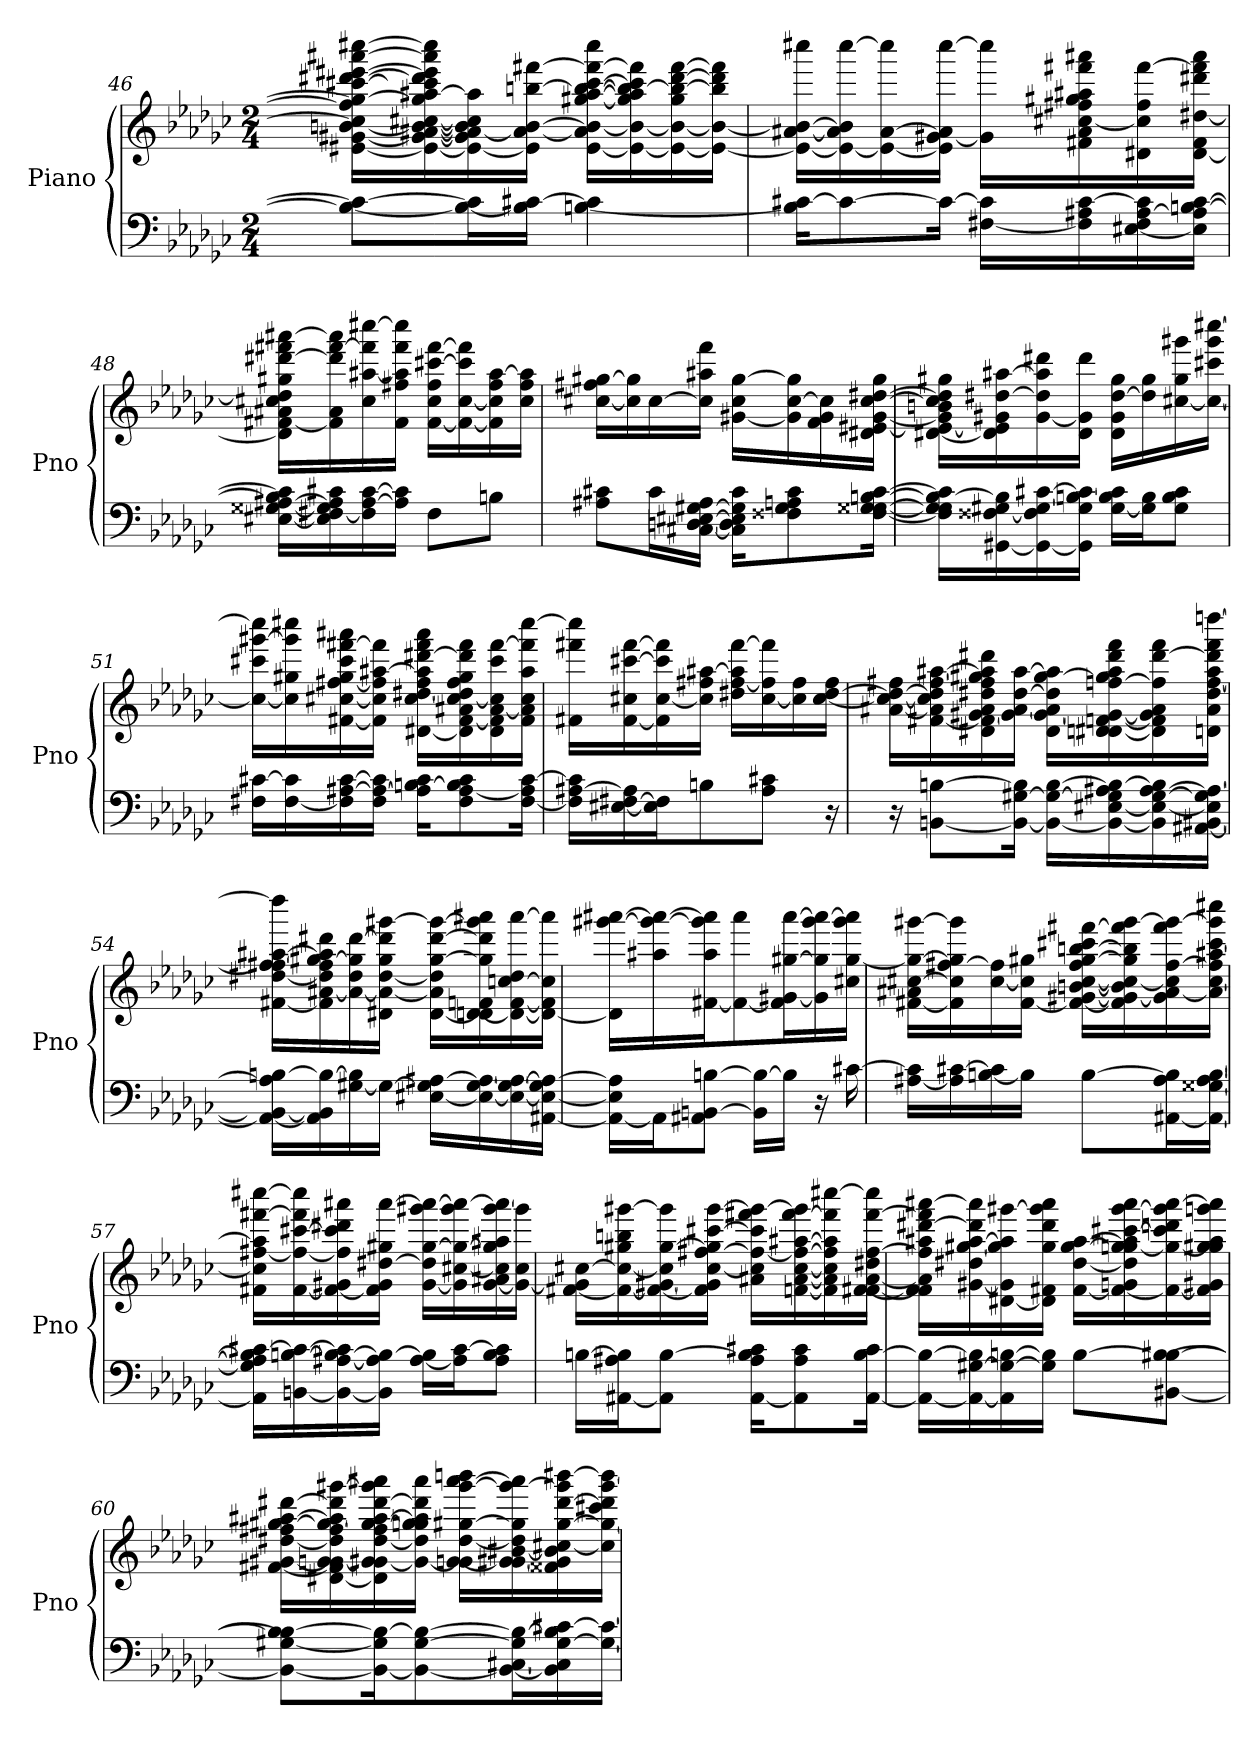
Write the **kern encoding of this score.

**kern	**kern
*part1	*part1
*staff2	*staff1
*I"Piano	*
*I'Pno	*
!!LO:LB:g=z
*clefF4	*clefG2
*k[b-e-a-d-g-c-]	*k[b-e-a-d-g-c-]
*M2/4	*M2/4
=46	=46
8B\_ 8c#\_L	[16e#X\ [16g#X\ [16bn\ 16cc#\] 16ff\] 16gg#\_ [16ccc#X\ [16ddd#X\ [16eee#X\ [16aaa#X\ [16cccc#X\LL
.	16e#\_ 16g#\_ [16a#X\ 16b\_ [16cc#X\ 16gg#\] [16aa#X\ 16ccc#\] 16ddd#\] 16eee#\] 16aaa#\] 16cccc#\]
16B\_ 16c#\]L	16e#\_ 16g#\] 16a#\_ 16b\] 16cc#\] 16aa#\]
16B\] [16c#X\JJ	16e#\] 16a#\_ [16b\ [16bbn\ [16fff#X\JJ
[4Bn\ 4c#\]	[16e#\ 16a#\] 16b\_ [16gg#X\ [16aa#\ 16bb\_ [16ccc#\ 16fff#\_ 16cccc#\LL
.	16e#\_ 16b\_ 16gg#\] 16aa#\] 16bb\_ 16ccc#\] 16fff#\]
.	16e#\_ 16b\_ 16gg#\ 16bb\_ [16ddd#\ [16fff#\
.	16e#\_ 16b\_ 16bb\] 16ddd#\] 16fff#\]JJ
=47	=47
16B\] [16c#X\KL	16e#\_ [16a#X\ 16b\_ 16cccc#X\LL
8c#\_	16e#\_ 16a#\] 16b\] [16cccc#\
.	16e#\_ [16a#\ 16cccc#\]
16c#\Jk_	16e#\] [16g#X\ 16a#\] [16cccc#\JJ
[16F#X\ 16c#\]LL	16g#\] 16cccc#\]LL
16F#\] 16A#X\ [16c#\	16f#X\ 16a#\ [16cc#X\ 16ff#X\ 16gg#X\ 16aa#X\ 16fff#X\ 16aaa#X\
[16E#X\ 16F#\ [16A#\ 16c#\]	16d#X\ 16cc#\] 16ff#\ [16fff#\
16E#\] 16A#\] [16Bn\ [16c#\JJ	[16d#\ 16f#\ [16dd#X\ 16ddd#X\ 16fff#\] 16aaa#\JJ
!!LO:PB:g=z
=48	=48
[16E#X\ [16G##X\ [16A#X\ 16B\] 16c#\]LL	16d#\] [16f#X\ 16a#X\ 16cc#X\ 16dd#\] 16gg#X\ [16ddd#X\ 16fff#X\ [16aaa#X\LL
16E#\] [16F#X\ 16G##\] 16A#\] 16c#X\	16f#\] 16a#\ 16ddd#\] [16fff#\ 16aaa#\]
16F#\] [16A#\ [16c#\	16cc#\ [16aa#X\ 16fff#\] [16cccc#X\
16A#\] 16c#\]JJ	16f#\ 16ff#X\ 16aa#\] 16fff#\ 16cccc#\]JJ
8F#\L	[16f#\ 16cc#\ 16ff#\ [16ccc#X\ [16fff#\LL
.	16f#\_ [16cc#\ 16ccc#\] 16fff#\]
8Bn\J	16f#\] 16cc#\] 16ff#\ [16aa#\
.	16cc#\ 16ff#\ 16aa#\]JJ
=49	=49
8A#X\ 8c#X\L	[16cc#X\ 16ff#X\ [16gg#X\LL
.	16cc#\] 16gg#\]
16c#\L	[16cc#\
[16C#X\ [16Dn\ [16E#X\ [16G#X\ 16A#\JJ	16cc#\] 16aa#X\ 16fff\JJ
16C#\] 16D\] 16E#\] 16G#\] 16c#\KL	[16g#X\ 16cc#\ [16gg#\LL
8F##X\ 8G#\ 8An\ 8c#\	16g#\] [16cc#\ 16gg#\]
.	16f\ 16g#\ 16cc#\]
[16F##\ [16G#\ [16G##X\ [16Bn\ [16c#\Jk	16d#X\ [16e#X\ [16g#\ [16cc#\ [16dd#X\ 16gg#\JJ
!!LO:LB:g=z
=50	=50
16F##\] 16G#\] 16G##\] 16B\_ 16c#\]LL	[16d#X\ 16e#\_ 16g#\] 16bn\ 16cc#\] 16dd#\] 16gg#X\LL
[16GG#X\ [16F##X\ 16G#X\ 16B\]	16d#\] 16e#\] 16g#X\ [16dd#X\ [16aa#X\
16GG#\_ 16F##\] [16G#\ [16c#X\	[16g#\ 16dd#\] 16aa#\] 16ddd#X\
16GG#\] 16G#\] [16Bn\ 16c#\]JJ	16d#\ 16g#\] 16ddd#\JJ
[16G#\ 16B\] 16c#\LL	16d#\ 16g#\ [16dd#\ 16gg#\LL
16G#\] 16B\J	16dd#\] 16gg#\
8G#\ 8B\ 8c#\J	[16cc#X\ 16gg#\ 16ggg#X\
.	16cc#\_ 16ccc#X\ 16ggg#\ [16cccc#X\JJ
=51	=51
16F#X\ [16c#X\LL	16cc#\_ 16ccc#X\ [16ggg#X\ 16cccc#\]LL
[16F#\ 16c#\]	16cc#\] 16gg#X\ 16ggg#\] 16cccc#X\
16F#\] [16A#X\ [16c#\	[16f#X\ [16cc#X\ [16ff#X\ 16gg#\ 16ccc#\ [16fff#X\ 16aaa#X\
16F#\ 16A#\_ 16c#\]JJ	16f#\] 16cc#\] 16ff#\] [16aa#X\ 16fff#\]JJ
16A#\] [16Bn\ 16c#\KL	[16d#X\ 16cc#\ [16dd#X\ 16ff#\ 16aa#\] [16ddd#X\ 16fff#\ 16aaa#\LL
8F#\ [8A#\ 8B\] 8c#\	16d#\] [16f#\ 16a#X\ [16cc#\ 16dd#\] 16ff#\ 16gg#\ 16ddd#\] 16fff#\
.	16d#\ 16f#\] [16a#\ 16cc#\] 16ccc#\ [16fff#\
[16F#\ 16A#\] [16c#\Jk	16f#\ 16a#\] 16cc#\ 16aa#\ 16fff#\] [16cccc#\JJ
!!LO:LB:g=z
=52	=52
16F#\] [16A#X\ 16c#\]LL	16f#X\ 16fff#X\ 16cccc#\]LL
[16E#X\ [16F#X\ 16A#\]	[16f#\ 16cc#X\ [16ccc#X\ [16fff#\
16E#\] 16F#\]J	16f#\] [16cc#\ 16ccc#\] 16fff#\]
8Bn\	16cc#\] 16ff#X\ [16aa#X\JJ
.	16dd#X\ [16ff#\ 16aa#\] [16fff#\LL
8A#\ 8c#X\J	[16cc#\ 16ff#\] 16fff#\]
.	16cc#\] 16ff#\
16r	[16cc#\ [16dd#\ 16ff#\JJ
=53	=53
16r	[16a#X\ 16cc#\_ 16dd#\_ 16ff#X\LL
[8BBn\ [8Bn\L	[16f#X\ 16a#\] 16cc#\] 16dd#\] [16ff#\ [16aa#X\
.	16d#X\ 16f#\] [16g#X\ 16a#\ 16dd#X\ 16ff#\] 16gg#X\ 16aa#\] 16ddd#X\
16BB\_ [16G#X\ 16B\]Jk	16g#\] [16a#\ [16dd#\ [16aa#\JJ
16BB\_ 16G#\_ [16B\LL	16d#\ [16g#\ 16a#\] 16dd#\] [16gg#\ 16aa#\]LL
16BB\_ [16E#X\ 16G#\] 16A#X\ 16B\_	16dn\ [16d#X\ [16fn\ 16g#\_ [16ffn\ 16gg#\] 16aa#\ 16ddd#\ 16fff\
16BB\] 16E#\_ [16G#\ [16A#\ 16B\]	16d#\] 16f\] 16g#\] 16a#\ 16ff\] [16ddd#\ 16fff\
[16AA#X\ [16BB#X\ 16E#\] 16G#\] 16A#\_JJ	16dn\ 16a#\ 16dd#\ [16ff\ 16aa#\ 16ddd#\] 16fff\ [16ddddn\JJ
!!LO:LB:g=z
=54	=54
16AA#\_ 16BB#\_ 16A#\] [16Bn\LL	[16f#X\ [16dd#X\ 16ff\] [16ff#X\ [16aa#X\ 16dddd\]LL
16AA#\] 16BB#\] 16B\_	16f#\] [16a#X\ 16dd#\] 16ff#\] [16gg#X\ 16aa#\] 16ddd#X\
[16G#X\ 16B\]	16a#\_ 16dd#\ 16gg#\] [16ddd#\
16G#\JJ_	16d#X\ 16a#\_ [16dd#\ 16gg#\ 16ddd#\] [16ggg#X\JJ
[16E#X\ 16G#\] [16A#X\LL	[16d#\ 16a#\] 16dd#\] [16gg#\ [16ddd#\ 16ggg#\_LL
16E#\_ [16G#\ 16A#\]	[16dn\ 16d#\] 16fn\ 16gg#\] 16ddd#\] 16ggg#\] 16aaa#X\
16E#\_ 16G#\_ [16A#\	16d\_ [16f\ [16ccn\ 16dd#\ [16aaa#\
[16AA#X\ 16E#\_ 16G#\] 16A#\_JJ	16d\_ 16f\] 16cc\] 16aaa#\]JJ
=55	=55
16AA#\_ 16E#\] 16A#\]LL	16d\] [16ggg#X\ [16aaa#X\LL
16AA#\J]	16aa#X\ 16ggg#\_ 16aaa#\_
8AA#X\ [8BBn\ [8Bn\J	[16f#X\ 16aa#\ 16ggg#\] 16aaa#\]J
.	8f#\_ 8aaa#\
16BB\] 16B\_LL	.
16B\JJ]	16f#\] [16g#X\ [16gg#X\ [16aaa#\L
16r	16g#\] 16gg#\] 16ggg#\ 16aaa#\_
[16c#X\	16cc#X\ [16gg#\ 16ggg#\ 16aaa#\]JJ
!!LO:LB:g=z
=56	=56
[16A#X\ 16c#\]LL	[16f#X\ 16a#X\ [16cc#X\ 16gg#\_ [16ggg#X\LL
16A#\] [16c#X\	16f#\] 16cc#\] [16ff#X\ 16gg#\] 16ggg#\]
[16Bn\ 16c#\]	[16cc#\ 16ff#\]
16B\JJ]	[16f#\ 16cc#\] 16gg#X\JJ
[8B\L	16f#\_ [16g#X\ [16bn\ [16cc#\ 16ff#\ [16gg#\ [16bbn\ 16ccc#X\ [16fff#X\LL
.	16f#\] 16g#\_ 16b\] 16cc#\_ 16gg#\] 16bb\] 16fff#\] [16ggg#\
[16AA#X\ 16A#\ 16B\]L	16g#\] [16a#\ 16cc#\] [16ff#\ 16fff#\ 16ggg#\_
16AA#\_ [16G##X\ [16A#\ [16B\JJ	16a#\] [16cc#\ 16ff#\] [16aa#X\ 16ccc#\ 16ggg#\] 16cccc#X\JJ
=57	=57
16AA#\] 16G##\] 16A#\] 16B\] [16c#X\LL	16f#X\ 16cc#\] [16ff#X\ 16aa#\] [16fff#X\ [16cccc#X\LL
[16BBn\ [16Bn\ 16c#\_	[16f#\ 16ff#\_ [16ccc#X\ 16fff#\] 16cccc#\]
16BB\_ [16A#X\ 16B\_ 16c#\]	16f#\_ 16g#X\ 16ff#\] 16ccc#\] 16ddd#X\ 16aaa#X\
16BB\] 16A#\] 16B\_JJ	16f#\] 16g#\ [16dd#X\ 16gg#X\ [16aaa#\JJ
[16A#\ 16B\]LL	[16g#\ 16dd#\] [16gg#\ 16ggg#X\ 16aaa#\_LL
16A#\] [16c#\J	16g#\] [16cc#X\ 16gg#\_ 16ggg#\ 16aaa#\_
8A#\ 8B\ 8c#\]J	[16g#\ 16a#X\ 16cc#\] 16gg#\] 16aa#X\ [16ggg#\ 16aaa#\]
.	16g#\_ 16cc#\ 16ggg#\]JJ
!!LO:LB:g=z
=58	=58
[16Bn\LL	[16f#X\ 16g#\] [16cc#X\LL
[16AA#X\ 16A#X\ 16B\]J	16f#\_ 16cc#\_ 16gg#X\ 16bbn\ [16ggg#X\
8AA#\] [8B\J	16f#\_ [16g#X\ 16cc#\] [16gg#\ 16ggg#\]
.	16f#\] 16g#\] [16cc#\ [16ff#X\ 16gg#\] [16ccc#X\ [16ggg#\JJ
[16AA#\ 16A#\ 16B\] 16c#X\KL	16a#X\ 16cc#\] 16ff#\_ 16ccc#\] 16fff#X\ 16ggg#\_LL
8AA#\] 8A#\ 8c#\	[16fn\ [16a#\ [16cc#\ 16ff#\_ [16aa#X\ [16fff#\ 16ggg#\]
.	16f\] 16a#\] 16cc#\] 16ff#\] 16aa#\] 16fff#\] [16cccc#X\
[16AA#\ [16B\ 16c#\Jk	[16f\ [16f#X\ [16a#\ 16dd#X\ [16ff#\ [16fff#\ 16cccc#\]JJ
=59	=59
16AA#\_ 16B\_LL	16f\] 16f#\] 16a#\] 16ff#\] 16aa#X\ [16ddd#X\ 16fff#\] [16aaa#X\LL
16AA#\_ [16G#X\ 16B\]	[16g#X\ 16dd#X\ [16gg#X\ [16aa#\ 16ddd#\] 16aaa#\]
16AA#\] 16G#\_ [16Bn\	[16d#X\ 16g#\] 16gg#\] 16aa#\] [16ggg#X\
16G#\] 16B\]JJ	16d#\] 16f#X\ 16gg#\ 16ddd#\ 16ggg#\] 16aaa#\JJ
[8B\L	[16f#\ [16dd#\ [16gg#\ [16aa#\LL
.	16f#\_ 16gn\ 16dd#\] [16ggn\ 16gg#\] 16aa#\] [16ccc#X\ [16ggg#\ 16aaa#\
[8BB#X\ 8B\_ [8B#X\J	16f#\_ 16gg\_ 16ccc#\] 16dddn\ 16ggg#\] [16aaa#\
.	16f#\] 16g#X\ 16gg\] 16gg#X\ 16aa#\ 16gggn\ 16aaa#\]JJ
!!LO:PB:g=z
=60	=60
8BB#\_ [8G#X\ 8B\] 8B#\_L	[16f#X\ [16g#X\ [16dd#X\ 16ff#X\ [16gg#X\ [16aa#X\ [16ddd#X\LL
.	[16d#X\ 16f#\] [16gn\ 16g#\] 16dd#\] [16ff#\ 16gg#\] 16aa#\] 16ddd#\] [16ggg#X\
16BB#\_ 16G#\] 16B#\_K	16d#\] 16g\] [16g#X\ [16dd#\ 16ff#\] [16gg#\ [16aa#\ [16ddd#\ 16ggg#\] 16aaa#X\
8BB#\_ [8G#\ 8B#\_	16g#\_ 16dd#\] 16ggn\ 16gg#\] 16aa#\] 16ddd#\] 16aaa#\JJ
.	[16gn\ 16g#\] [16dd#\ [16gg#X\ [16ggg#\ [16aaa#\ 16bbbn\LL
16BB#\_ [16C#X\ 16G#\] 16B#\_L	16g\] [16g#X\ [16b#X\ 16dd#\] 16gg#\] 16ggg#\_ 16aaa#\]
16BB#\] 16C#\] [16G#\ 16B#\] [16c#X\	16f##X\ 16g#\] 16b#\] [16cc#X\ [16gg#\ [16ddd#\ 16ggg#\] [16bbb#X\
16G#\_ 16c#\_JJ	16cc#\] 16gg#\_ 16ccc#X\ 16ddd#\] [16ggg#\ 16bbb#\]JJ
=	=
*-	*-
